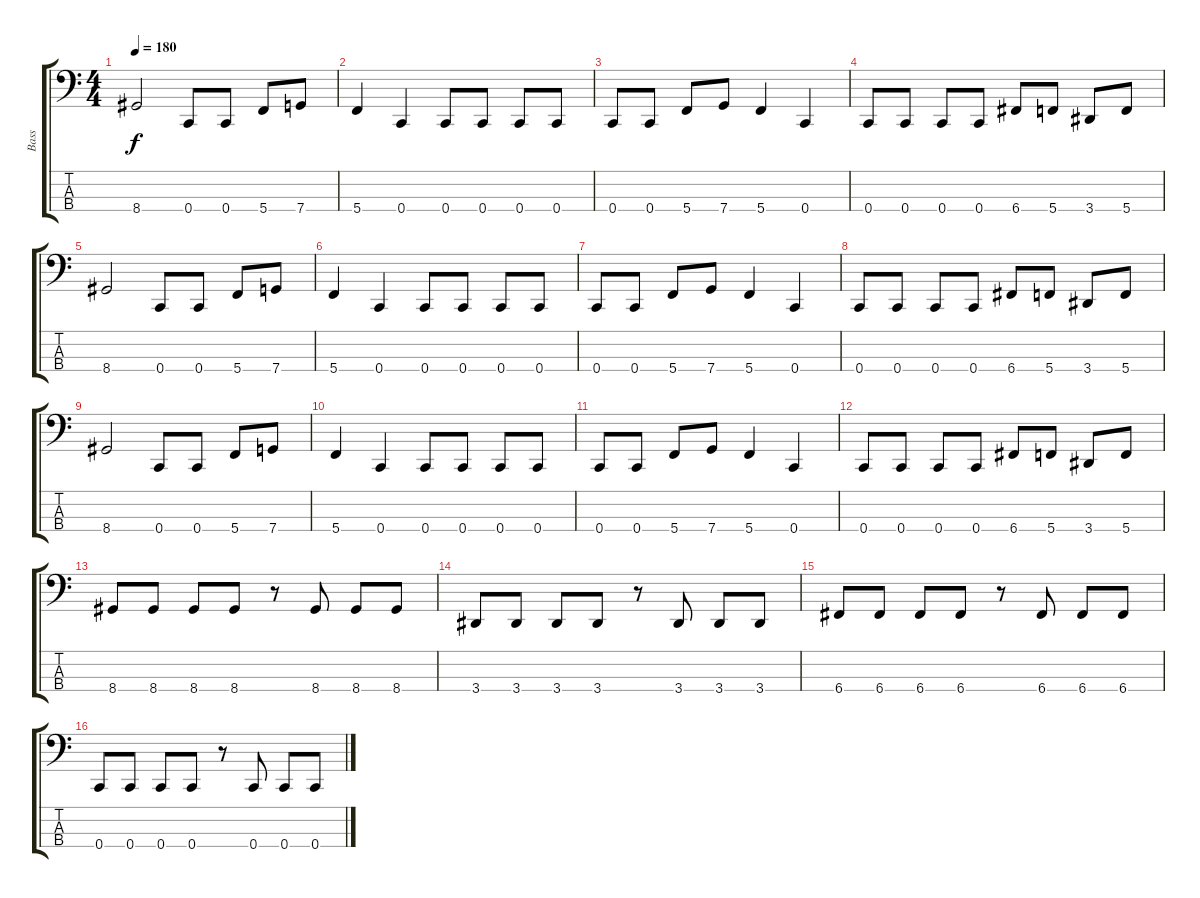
\track ("Bass" "Bass") {instrument electricbasspick}
\staff {score tabs}
\tuning (F2 C2 G1 C1) {hide}
\ts (4 4)
\tempo 180
\clef f4
\ks c
8.4.2{dy f} 0.4.8 0.4.8 5.4.8 7.4.8 |
5.4.4 0.4.4 0.4.8 0.4.8 0.4.8 0.4.8 |
0.4.8 0.4.8 5.4.8 7.4.8 5.4.4 0.4.4 |
0.4.8 0.4.8 0.4.8 0.4.8 6.4.8 5.4.8 3.4.8 5.4.8 |
8.4.2 0.4.8 0.4.8 5.4.8 7.4.8 |
5.4.4 0.4.4 0.4.8 0.4.8 0.4.8 0.4.8 |
0.4.8 0.4.8 5.4.8 7.4.8 5.4.4 0.4.4 |
0.4.8 0.4.8 0.4.8 0.4.8 6.4.8 5.4.8 3.4.8 5.4.8 |
8.4.2 0.4.8 0.4.8 5.4.8 7.4.8 |
5.4.4 0.4.4 0.4.8 0.4.8 0.4.8 0.4.8 |
0.4.8 0.4.8 5.4.8 7.4.8 5.4.4 0.4.4 |
0.4.8 0.4.8 0.4.8 0.4.8 6.4.8 5.4.8 3.4.8 5.4.8 |
8.4.8 8.4.8 8.4.8 8.4.8 r.8 8.4.8 8.4.8 8.4.8 |
3.4.8 3.4.8 3.4.8 3.4.8 r.8 3.4.8 3.4.8 3.4.8 |
6.4.8 6.4.8 6.4.8 6.4.8 r.8 6.4.8 6.4.8 6.4.8 |
0.4.8 0.4.8 0.4.8 0.4.8 r.8 0.4.8 0.4.8 0.4.8
